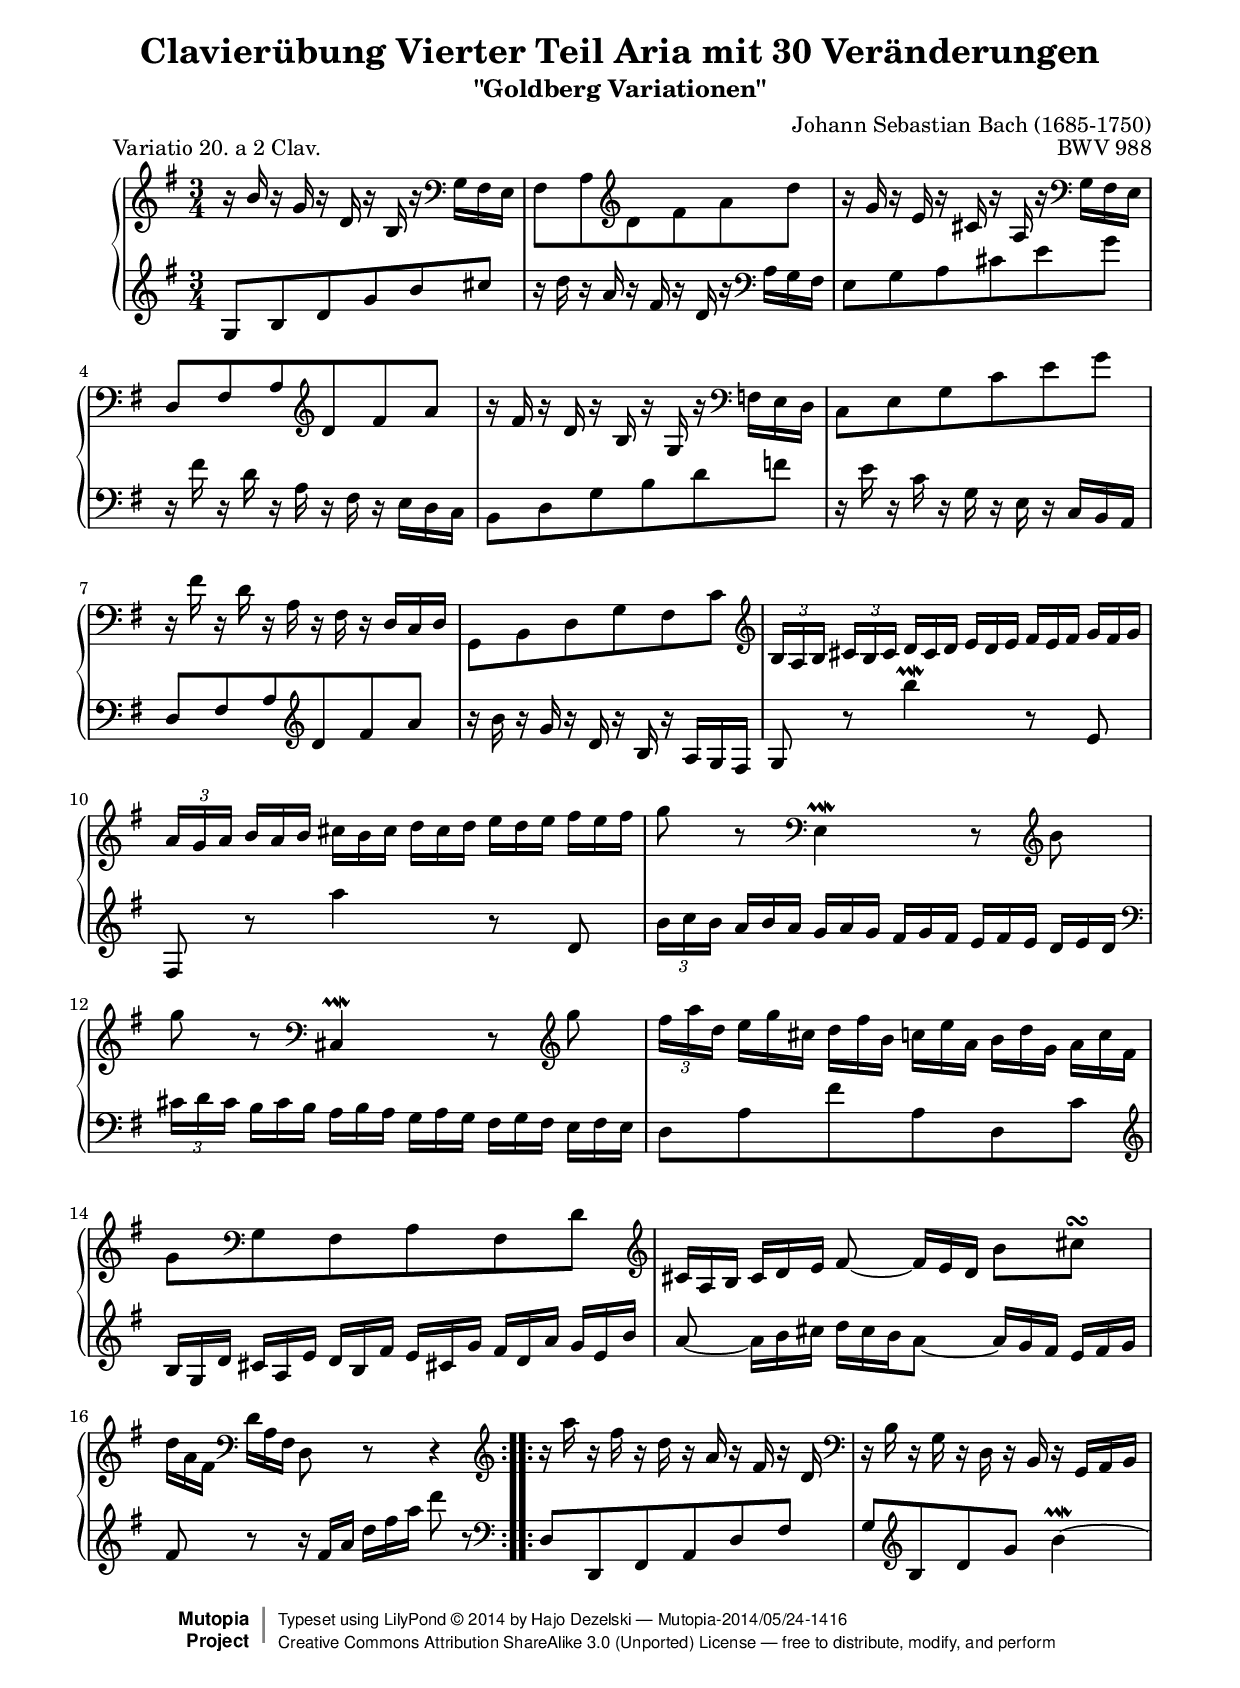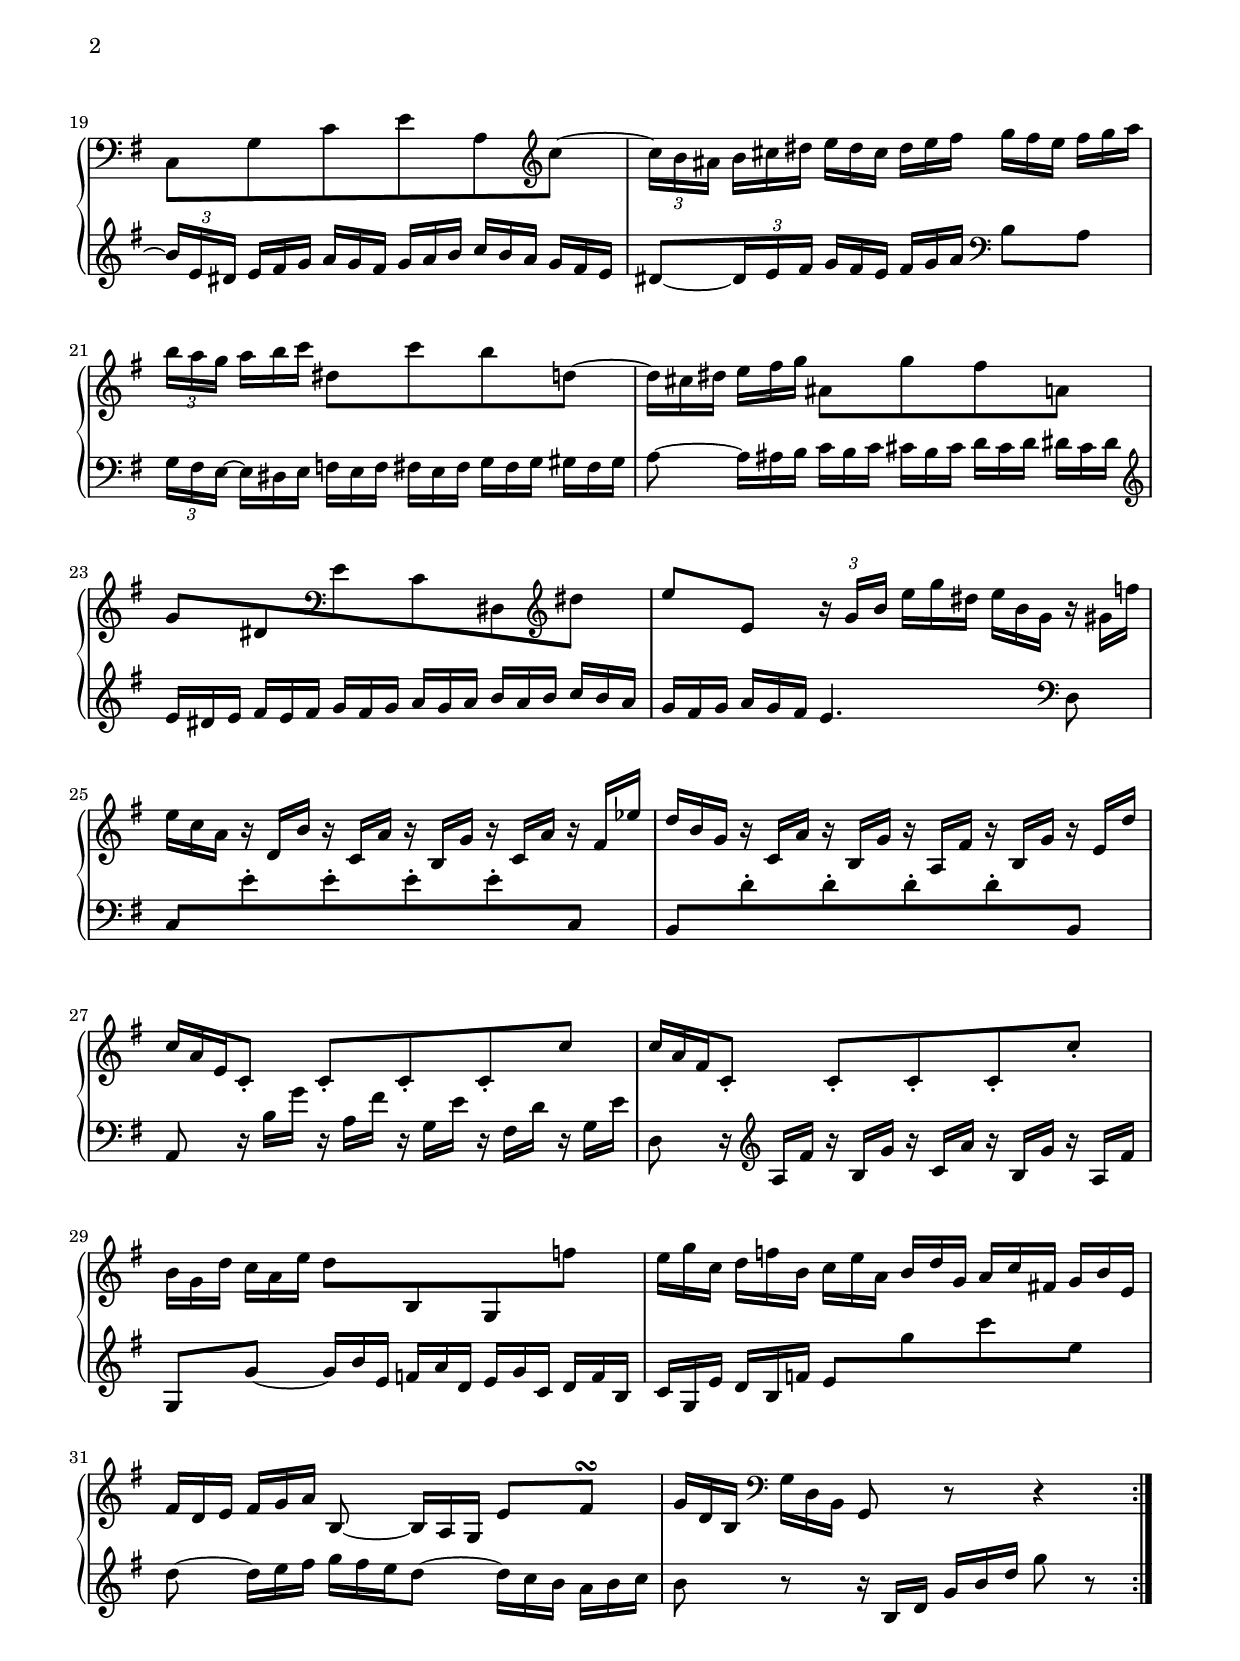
\version "2.18.2"

\paper {
    top-margin = 8\mm
    indent = 6\mm
    top-markup-spacing.basic-distance = #6
    markup-system-spacing.basic-distance = #5
    top-system-spacing.basic-distance = #12
    last-bottom-spacing.basic-distance = #12
    line-width = 18.0\cm
    ragged-bottom = ##f
    ragged-last-bottom = ##f
}

%#(set-default-paper-size "letter")

#(set-global-staff-size 19)

\header {
        title = "Clavierübung Vierter Teil Aria mit 30 Veränderungen"
        subtitle = "\"Goldberg Variationen\""
        piece = "    Variatio 20. a 2 Clav."
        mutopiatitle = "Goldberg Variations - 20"
        composer = "Johann Sebastian Bach (1685-1750)"
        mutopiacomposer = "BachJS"
        opus = "BWV 988"
        date = "1741"
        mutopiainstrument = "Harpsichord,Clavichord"
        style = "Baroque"
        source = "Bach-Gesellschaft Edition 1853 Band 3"
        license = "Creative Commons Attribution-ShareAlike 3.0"
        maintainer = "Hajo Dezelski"
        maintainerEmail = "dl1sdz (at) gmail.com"
	
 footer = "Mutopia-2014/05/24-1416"
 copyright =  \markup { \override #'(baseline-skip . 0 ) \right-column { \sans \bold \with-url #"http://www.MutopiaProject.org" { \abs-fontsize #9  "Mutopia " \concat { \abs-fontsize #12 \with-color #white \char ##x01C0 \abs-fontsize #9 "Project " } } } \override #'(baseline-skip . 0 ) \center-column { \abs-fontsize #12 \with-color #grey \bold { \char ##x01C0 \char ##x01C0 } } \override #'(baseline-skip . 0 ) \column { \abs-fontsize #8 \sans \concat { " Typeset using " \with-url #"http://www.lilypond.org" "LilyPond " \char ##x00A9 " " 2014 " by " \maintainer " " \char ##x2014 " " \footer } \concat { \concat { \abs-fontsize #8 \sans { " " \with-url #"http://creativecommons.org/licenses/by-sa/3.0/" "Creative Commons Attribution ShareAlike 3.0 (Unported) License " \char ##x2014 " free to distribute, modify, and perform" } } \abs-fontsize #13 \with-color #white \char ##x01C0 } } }
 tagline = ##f
}
%-----------------------definitions
hideTuplet = \override TupletNumber.stencil = ##f
showTuplet = \revert TupletNumber.stencil
hideTupletBracket = \override TupletBracket.bracket-visibility = ##f
adjTieDown = \shape #'((0 . -0.2) (0 . -0.3) (0 . -0.3) (0 . -0.2)) Tie
adjTieUp = \shape #'((0 . 0.2) (0 . 0.3) (0 . 0.3) (0 . 0.2)) Tie
adjBeamOne = \once \override Beam.positions = #'( 1.3 . -3.8 )
adjBeamTwo = \once \override Beam.positions = #'( 1.3 . 1.3 )
adjBeamTre = \once \override Beam.positions = #'( -1.3 . -1.3 )
adjBeamQtr = \once \override Beam.positions = #'( 0.3 . 0.3 )

global = { \key g \major \time 3/4 }

soprano =   \relative b' {
    \repeat volta 2 { %begin repeated section
        \stemUp r16 b16 r16 g16 r16 d16 r16 b16 r16 \clef "bass" \stemDown g16 fis e \noBreak | % 1
        fis8 [ a \clef "treble" d fis a d ] \noBreak  | % 2
        \stemNeutral r16 g,16 r16 e16 r16 cis16 r16 a16 r16 \clef "bass" g16 fis e | % 3
        d8 [ fis a \clef "treble" d fis a ]  | % 4
        r16 fis16 r16 d16 r16 b16 r16 g16 r16 \clef "bass" f16 e d | % 5
        c8 [ e g c e g ]  | % 6
        r16 fis16 r16 d16 r16 a16 r16 fis16 r16  d16 [ c d ]  | % 7
        g,8 [ b d g fis c' ] \clef "treble" | % 8
        \tuplet 3/2  { b16 [ a b ] }
        \tuplet 3/2  { cis16 [ b cis ] } \hideTuplet
        \tuplet 3/2  { d16 [ cis d ] }
        \tuplet 3/2  { e16 [ d e ] }
        \tuplet 3/2  { fis16 [ e fis ] }
        \tuplet 3/2  { g16 [ fis g ] }| % 9
        \showTuplet \tuplet 3/2  { a16 [ g a ] }
        \hideTuplet \tuplet 3/2  { b16 [ a b ] }
        \tuplet 3/2  { cis16 [ b cis ] } 
        \tuplet 3/2  { d16 [ cis d ] }
        \tuplet 3/2  { e16 [ d e ] }
        \tuplet 3/2  { fis16 [ e fis ] } | % 10
        g8 r8 \clef "bass" e,,4 \prallmordent r8 \clef "treble" b''8 | % 11
		g'8 r8 \clef "bass" cis,,,4 \prallmordent r8 \clef "treble" g'''8 | % 12
        \showTuplet \tuplet 3/2  { fis16 [ a d, ] }
        \hideTuplet \tuplet 3/2  { e16 [ g cis, ] }
        \tuplet 3/2  { d16 [ fis b, ] }
        \tuplet 3/2  { c16 [ e a, ] }
        \tuplet 3/2  { b16 [ d g, ] }
        \tuplet 3/2  { a16_[ c fis, ] } | % 13
        g8 [ \clef "bass" g, fis a fis d'] \clef "treble" | % 14
        \tuplet 3/2  { cis16 [ a b ] }
        \tuplet 3/2  { cis16 [ d e ] }
        \adjTieDown fis8 ~ \tuplet 3/2 { fis16 [ e d] } 
        b'8 [ cis \turn ] | % 15
        \tuplet 3/2  { d16_[ a fis ] } \clef "bass"
        \tuplet 3/2 { d16 [ a fis ] }
        d8 r8 r4 \clef "treble"  | % 16
    } %end of repeated section
	
     \repeat volta 2 { %begin repeated section
        r16  a'''16 r16 fis16  r16 d16 r16 a16 r16 fis16 r16 d16 \clef "bass" | % 17
        r16  b16 r16 g16 r16 d16 r16 b16 r16  g16 [ a b ] | % 18
        c8 [ g' c e a,  \clef "treble" \adjTieUp c'~ ] | % 19 
        \showTuplet \tuplet 3/2  { c16 [ b ais ] }
        \hideTuplet \tuplet 3/2  { b16 [ cis dis ] }
        \tuplet 3/2  { e16 [ dis cis ] }
        \tuplet 3/2  { dis16 [ e fis ] }
        \tuplet 3/2  { g16 [ fis e ] }
        \tuplet 3/2  { fis16 [ g a ] } | % 20
        \showTuplet \tuplet 3/2  { b16 [ a g ] }
        \hideTuplet \tuplet 3/2  { a16 [ b c ] }
        dis,8 [ c'  b \adjTieUp d, ~ ] | % 21
        \tuplet 3/2  { d16 [ cis dis ] }
        \tuplet 3/2  { e16 [ fis g ] }
        ais,8 [ g'  fis  a, ] | % 22
        \stemUp \adjBeamOne g8 [ dis \stemDown \clef "bass" e8  c  dis,  \clef "treble" dis'' ] \stemNeutral | % 23
        e8 [ e, ] 
		\hideTupletBracket \showTuplet \tuplet 3/2 { r16  g16 [ b ] }
        \hideTuplet \tuplet 3/2 { e16 [ g dis ] }
        \tuplet 3/2 { e16 [ b g ] }
        \tuplet 3/2 { r16 gis16 [ f' ] } | % 24
        \tuplet 3/2 { e16 [ c a ] }
        \tuplet 3/2 { r16 d,16 [ b' ]}
		\tuplet 3/2 { r16 c,16 [ a' ]}
		\tuplet 3/2 { r16 b,16 [ g' ]}
		\tuplet 3/2 { r16 c,16 [ a' ]}
		\tuplet 3/2 { r16 fis16^[ es' ]} | % 25
        \tuplet 3/2 { d16^[ b g ] }
        \tuplet 3/2 { r16 c,16 [ a' ]}
		\tuplet 3/2 { r16 b,16 [ g' ]}
		\tuplet 3/2 { r16 a,16 [ fis' ]}
		\tuplet 3/2 { r16 b,16 [ g' ]}
		\tuplet 3/2 { r16 e16 [ d' ]} | % 26
        \tuplet 3/2 { c16 [ a e } c8-. ] c8-. [c-. c-. c'] | % 27 
        \tuplet 3/2 { c16 [ a fis } c8-. ] c8-. [c-. c-. c'-.] | % 28 
        \tuplet 3/2 { b16 [ g d'] }
        \tuplet 3/2 { c16 [ a e' ] }
        \stemDown \adjBeamTre d8 [ \stemUp b, g \stemDown  f''] | % 29
        \stemNeutral \tuplet 3/2 { e16 [ g c,] }
        \tuplet 3/2 { d16 [ f b, ] }
        \tuplet 3/2 { c16 [ e a, ] }
        \tuplet 3/2 { b16^[ d g, ] }
        \tuplet 3/2 { a16 [ c fis,! ] }
        \tuplet 3/2 { g16 [ b e, ] } | % 30
        \tuplet 3/2 { fis16 [ d e ] }
        \tuplet 3/2 { fis16 [ g a ] }
        b,8 ~ \tuplet 3/2 { b16 [ a g ] }
        e'8 [ fis \turn] | % 31
        \tuplet 3/2 { g16 [ d b ] }
		\clef "bass" 
        \tuplet 3/2 { g16 [  d b ] }
        g8 r8 r4 

    } %end repeated section
}

%%
%% Bass Clef
%% 

bass = \relative g {
	\repeat volta 2 { %begin repeated section
        \clef "treble" g8 [ b d g b cis ] | % 1
        r16 d16 r16 a16 r16 fis16 r16 d16 r16 \clef "bass" a16 [ g fis ] | % 2
        e8 [ g a cis e g ]  | % 3
        r16 fis16 r16 d16 r16 a16 r16 fis16 r16 e [ d c]  | % 4
        b8 [ d  g  b  d  f ] | % 5
        r16 e16 r16 c16 r16 g16 r16 e16 r16 c16 [ b a] | % 6
        d8 fis a \clef "treble" d  fis a ] | % 7
        r16 b16 r16 g16 r16 d16 r16 b16 r16 a16 [ g fis]  | % 8
        g8 r8 b''4 \prallmordent r8  e,,8 | % 9
        fis,8 r8 a''4 r8 d,,8 | % 10
		\tuplet 3/2  { b'16 [ c b ] }
        \hideTuplet \tuplet 3/2  { a16 [ b a ] }
        \tuplet 3/2  { g16 [ a g ] }
        \tuplet 3/2  { fis16 [ g fis] }
        \tuplet 3/2  { e16 [ fis e ] }
        \tuplet 3/2  { d16 [ e d ] } \clef "bass" | % 11
	\showTuplet \tuplet 3/2  { cis16 [ d cis ] }
        \hideTuplet \tuplet 3/2  { b16 [ cis b ] }
        \tuplet 3/2  { a16 [ b a ] }
        \tuplet 3/2  { g16 [ a g ] }
        \tuplet 3/2  { fis16 [ g fis ] }
        \tuplet 3/2  { e16 [ fis e ] } % 12
        d8 [ a' fis' a, d, c' ] \clef "treble" | % 13
		\tuplet 3/2  { b16 [ g d' ] }
        \tuplet 3/2  { cis16 [ a e' ] }
        \tuplet 3/2  { d16 [ b fis' ] }
        \tuplet 3/2  { e16 [ cis! g' ] }
        \tuplet 3/2  { fis16 [ d a' ] }
        \tuplet 3/2  { g16 [ e b' ] } | % 14
		a8 ~ \tuplet 3/2  {a16 [ b cis ] }  
		\hideTupletBracket \tuplet 3/2  { d16  [ cis b  } \adjTieDown a8 ] ~  
		\tuplet 3/2  {a16 [g fis ] } 
		\tuplet 3/2  {e16  [fis g ] } | % 15
		fis8 r8 
		\tuplet 3/2  {r16 fis16 [a] } 
		\tuplet 3/2  {d16 [fis a] } 
		d8 r8 \clef "bass" | % 16
    } %end of repeated section

	\repeat volta 2 { %begin repeated section
        d,,,8 [ d, fis a d fis ] | % 17
		g8 [ \clef "treble" b d g ] \adjTieUp b4 \prallmordent ~ | % 18
		\showTuplet \tuplet 3/2  { b16 [ e, dis ] }
        \hideTuplet \tuplet 3/2  { e16 [ fis g ] }
        \tuplet 3/2  { a16 [ g fis ] }
        \tuplet 3/2  { g16 [ a b ] }
        \tuplet 3/2  { c16^[ b a ] }
        \tuplet 3/2  { g16 [ fis e ] } | % 19
		dis8 ~ [ \showTuplet \tuplet 3/2  { dis16  e fis  ] }
        \hideTuplet \tuplet 3/2  { g16 [ fis e ] }
        \tuplet 3/2  { fis16 [ g a ] }
        \clef "bass" b,8 [ a ] | % 20
        \showTuplet \tuplet 3/2  { g16 [ fis e ~ ] }
        \hideTuplet \tuplet 3/2  { e16 [ dis e ] }
        \tuplet 3/2  { f16 [ e f ] }
        \tuplet 3/2  { fis16 [ e fis ] }
        \tuplet 3/2  { g16 [ fis g ] }
        \tuplet 3/2  {gis16 [ fis gis ] } | % 21
        a8 ~ \tuplet 3/2  { a16 [  ais b ] }
        \tuplet 3/2  { c16 [ b c ] }
        \tuplet 3/2  { cis16 [ b cis ] }
        \tuplet 3/2  { d16 [ cis d ] }
        \tuplet 3/2  { dis16 [ cis dis ] }
        \clef "treble" | % 22
		\tuplet 3/2  { e16 [ dis e ] }
        \tuplet 3/2  { fis16 [ e fis ] }
        \tuplet 3/2  { g16 [ fis g ] }
        \tuplet 3/2  { a16 [ g a ] }
        \tuplet 3/2  { b16 [ a b ] }
        \tuplet 3/2  {c16^[ b a ] } | % 23
        \tuplet 3/2  { g16 [ fis g ] }
        \tuplet 3/2  { a16 [ g fis ] } 
        e4. \clef "bass" d,8 | % 24
        \adjBeamTwo \stemUp c8 [ \stemDown e'-. e-. e-. e-. \stemUp c, ] | % 25
        \adjBeamTwo b8 [ \stemDown d'-. d-. d-. d-. \stemUp b, ] | % 26
	\stemNeutral	a8
        \tuplet 3/2 { r16 b'16 [ g' ]}
		\tuplet 3/2 { r16 a,16 [ fis' ]}
		\tuplet 3/2 { r16 g,16 [ e' ]}
		\tuplet 3/2 { r16 fis,16 [ d' ]}
		\tuplet 3/2 { r16 g,16 [ e' ]} | % 27
		d,8
        \tuplet 3/2 { r16 \clef "treble" a'16 [ fis' ]}
		\tuplet 3/2 { r16 b,16 [ g' ]}
		\tuplet 3/2 { r16 c,16 [ a' ]}
		\tuplet 3/2 { r16 b,16 [ g' ]}
		\tuplet 3/2 { r16 a,16 [ fis' ]} | % 28
		g,8  [ \adjTieDown  g' ~ ] 
        \tuplet 3/2 { g16 [ b e, ]}
		\tuplet 3/2 { f16 [ a d, ]}
		\tuplet 3/2 { e16 [ g c, ]}
		\tuplet 3/2 { d16 [ f b, ]} | % 29
        \tuplet 3/2 { c16 [ g e' ]}
		\tuplet 3/2 { d16 [ b f' ]}
		\stemUp \adjBeamQtr e8 \stemDown g' c e, \stemNeutral | % 30
		\adjTieUp d8 ~  \tuplet 3/2 { d16 [ e fis] }
		\tuplet 3/2 { g16 [fis e } \adjTieUp d8 ~ ]
		\tuplet 3/2 { d16 [ c b ]} 
		\tuplet 3/2 { a16 [b c ]} | % 31
		b8 r8 
        \tuplet 3/2 { r16 b,16 [ d ]}
		\tuplet 3/2 { g16^[ b d ] }
		g8 r8  | % 32

  
    } %end repeated section

}


%% Merge score - Piano staff

\score {
    \context PianoStaff <<
        \set PianoStaff.midiInstrument = "harpsichord"
        \new Staff = "upper" { \clef treble  \global \soprano }
        \new Staff = "lower" { \clef bass \global \bass }
    >>
    \layout{  }
    \midi { }

}
